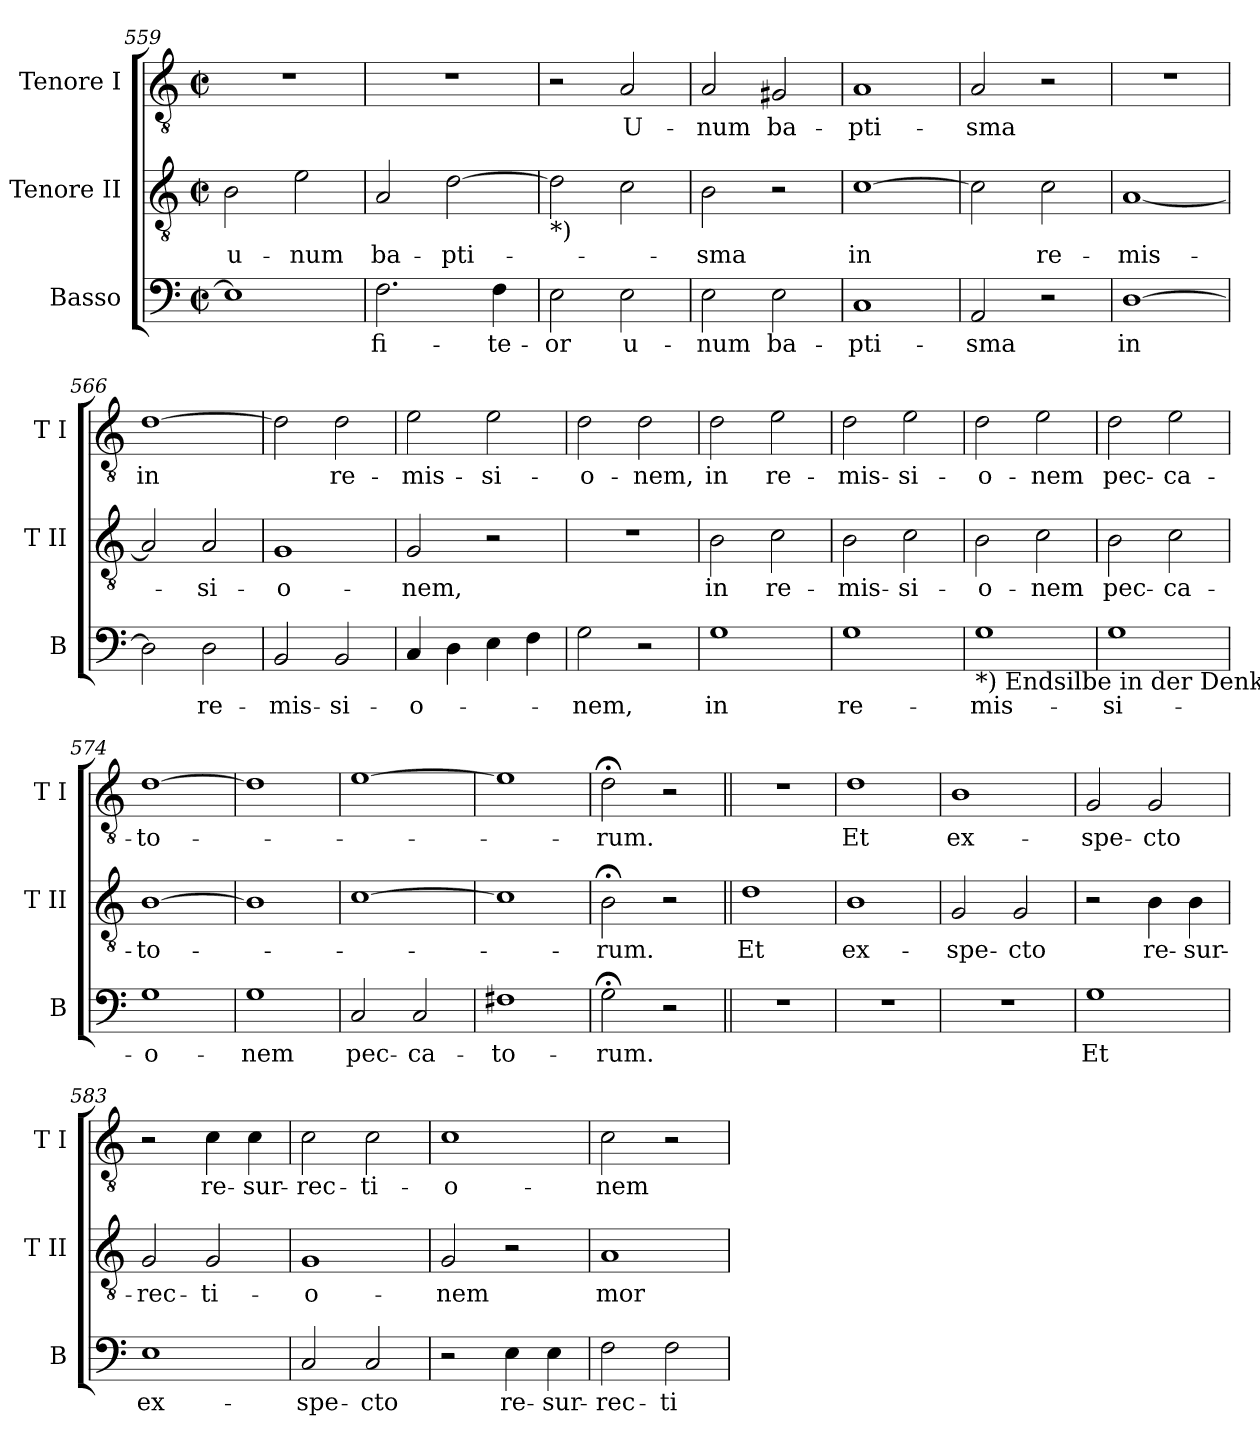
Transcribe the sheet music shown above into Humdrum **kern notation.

**kern	**text	**kern	**text	**kern	**text
*part3	*part3	*part2	*part2	*part1	*part1
*staff3	*staff3	*staff2	*staff2	*staff1	*staff1
*I"Basso	*	*I"Tenore II	*	*I"Tenore I	*
*I'B	*	*I'T II	*	*I'T I	*
*clefF4	*	*clefGv2	*	*clefGv2	*
*k[]	*	*k[]	*	*k[]	*
*C:	*	*C:	*	*C:	*
*M2/2	*	*M2/2	*	*M2/2	*
*met(c|)	*	*met(c|)	*	*met(c|)	*
=559	=559	=559	=559	=559	=559
1E]	.	2B\	u-	1r	.
.	.	2e\	-num	.	.
=560	=560	=560	=560	=560	=560
2.F\	-fi-	2A/	ba-	1r	.
.	.	[2d\	-pti-	.	.
4F\	-te-	.	.	.	.
=561	=561	=561	=561	=561	=561
!	!	!LO:TX:b:t=*)	!	!	!
2E\	-or	2d\]	.	2r	.
2E\	u-	2c\	.	2A/	U-
=562	=562	=562	=562	=562	=562
2E\	-num	2B\	-sma	2A/	-num
2E\	ba-	2r	.	2G#X/	ba-
=563	=563	=563	=563	=563	=563
1C	-pti-	[1c	in	1A	-pti-
!!LO:LB:g=z
=564	=564	=564	=564	=564	=564
2AA/	-sma	2c\]	.	2A/	-sma
2r	.	2c\	re-	2r	.
=565	=565	=565	=565	=565	=565
[1D	in	[1A	-mis-	1r	.
=566	=566	=566	=566	=566	=566
2D\]	.	2A/]	.	[1d	in
2D\	re-	2A/	-si-	.	.
=567	=567	=567	=567	=567	=567
2BB/	-mis-	1G	-o-	2d\]	.
2BB/	-si-	.	.	2d\	re-
=568	=568	=568	=568	=568	=568
4C/	-o-	2G/	-nem,	2e\	-mis-
4D\	.	.	.	.	.
4E\	.	2r	.	2e\	-si-
4F\	.	.	.	.	.
=569	=569	=569	=569	=569	=569
2G\	-nem,	1r	.	2d\	-o-
2r	.	.	.	2d\	-nem,
=570	=570	=570	=570	=570	=570
1G	in	2B\	in	2d\	in
.	.	2c\	re-	2e\	re-
=571	=571	=571	=571	=571	=571
1G	re-	2B\	-mis-	2d\	-mis-
.	.	2c\	-si-	2e\	-si-
!!LO:LB:g=z
=572	=572	=572	=572	=572	=572
!LO:TX:b:t=*) Endsilbe in der Denkmäler-Ausgabe bereits hier!	!	!	!	!	!
1G	-mis-	2B\	-o-	2d\	-o-
.	.	2c\	-nem	2e\	-nem
=573	=573	=573	=573	=573	=573
1G	-si-	2B\	pec-	2d\	pec-
.	.	2c\	-ca-	2e\	-ca-
=574	=574	=574	=574	=574	=574
1G	-o-	[1B	-to-	[1d	-to-
=575	=575	=575	=575	=575	=575
1G	-nem	1B]	.	1d]	.
=576	=576	=576	=576	=576	=576
2C/	pec-	[1c	.	[1e	.
2C/	-ca-	.	.	.	.
=577	=577	=577	=577	=577	=577
1F#X	-to-	1c]	.	1e]	.
=578	=578	=578	=578	=578	=578
2G;<\	-rum.	2B;<\	-rum.	2d;<\	-rum.
2r	.	2r	.	2r	.
=579||	=579||	=579||	=579||	=579||	=579||
1r	.	1d	Et	1r	.
!!LO:PB:g=z
=580	=580	=580	=580	=580	=580
1r	.	1B	ex-	1d	Et
=581	=581	=581	=581	=581	=581
1r	.	2G/	-spe-	1B	ex-
.	.	2G/	-cto	.	.
=582	=582	=582	=582	=582	=582
1G	Et	2r	.	2G/	-spe-
.	.	4B\	re-	2G/	-cto
.	.	4B\	-sur-	.	.
=583	=583	=583	=583	=583	=583
1E	ex-	2G/	-rec-	2r	.
.	.	2G/	-ti-	4c\	re-
.	.	.	.	4c\	-sur-
=584	=584	=584	=584	=584	=584
2C/	-spe-	1G	-o-	2c\	-rec-
2C/	-cto	.	.	2c\	-ti-
=585	=585	=585	=585	=585	=585
2r	.	2G/	-nem	1c	-o-
4E\	re-	2r	.	.	.
4E\	-sur-	.	.	.	.
=586	=586	=586	=586	=586	=586
2F\	-rec-	1A	mor-	2c\	-nem
2F\	-ti-	.	.	2r	.
=	=	=	=	=	=
*-	*-	*-	*-	*-	*-
